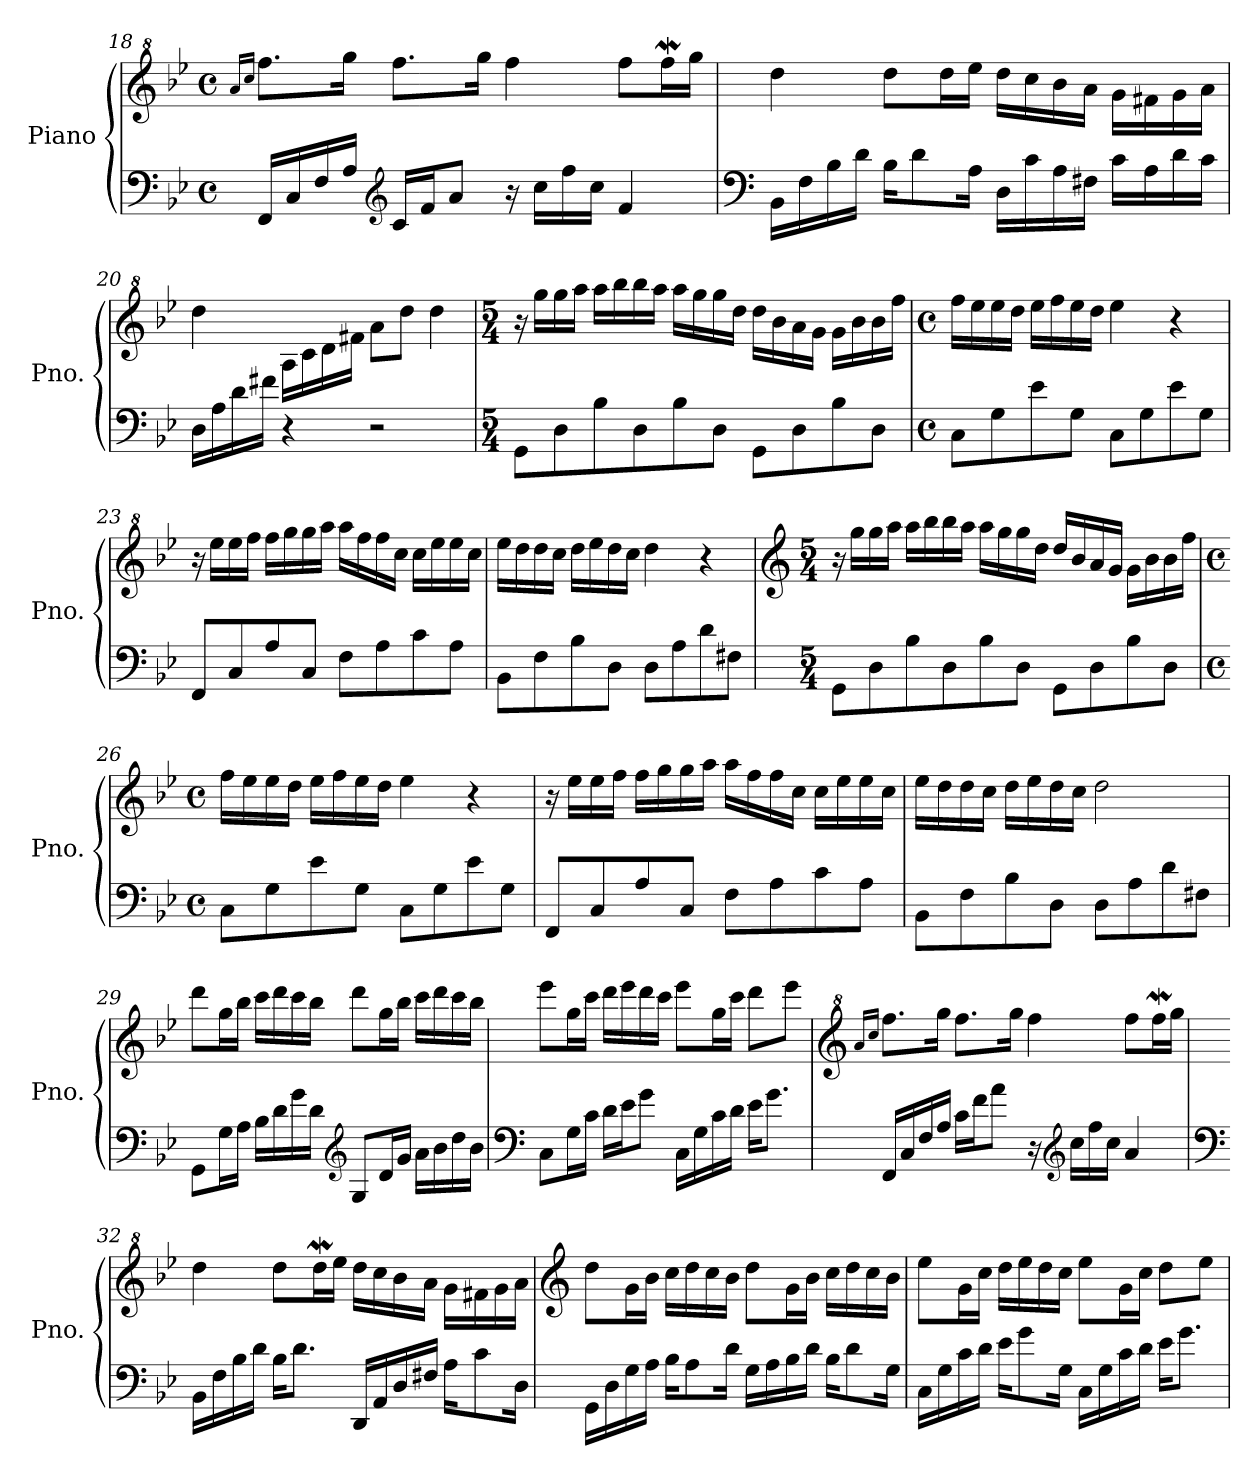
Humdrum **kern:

**kern	**kern
*part1	*part1
*staff2	*staff1
*I"Piano	*
*I'Pno.	*
*clefF4	*clefG^2
*k[b-e-]	*k[b-e-]
*M4/4	*M4/4
*met(c)	*met(c)
=18	=18
.	16qaa/LL
.	16qccc/JJ
16FF/LL	8.fff\L
16C/	.
16F/	.
16A</JJ	16ggg\Jk
*clefG2	*
16c/LL	8.fff\L
16f/J	.
8a</J	.
.	16ggg\Jk
16r	4fff\
16cc\LL	.
16ff<\	.
16cc\JJ	.
4f/	8fff\L
.	16fffW\L
.	16ggg\JJ
=19	=19
*clefF4	*
16BB-\LL	4ddd\
16F\	.
16B-\	.
16d\JJ	.
16B-\KL	8ddd\L
8d\	.
.	16ddd\L
16A\Jk	16eee-\JJ
16D\LL	16ddd\LL
16c\	16ccc\
16A\	16bb-\
16F#X\JJ	16aa\JJ
16c\LL	16gg\LL
16A\	16ff#X\
16d\	16gg\
16c\JJ	16aa\JJ
=20	=20
16D\LL	4ddd\
16A\	.
16d\	.
16f#X\JJ	.
4r	16a\LL
.	16cc\
.	16dd\
.	16ff#X\JJ
2r	8aa\L
.	8ddd\J
.	4ddd\
=21	=21
*M5/4	*M5/4
8GG\L	16r
.	16ggg\LL
8D\	16ggg\
.	16aaa\JJ
8B-\	16aaa\LL
.	16bbb-\
8D\	16bbb-\
.	16aaa\JJ
8B-\	16aaa\LL
.	16ggg\
8D\J	16ggg\
.	16ddd\JJ
8GG\L	16ddd\LL
.	16bb-\
8D\	16aa\
.	16gg\JJ
8B-\	16gg\LL
.	16bb-\
8D\J	16bb-\
.	16fff\JJ
=22	=22
*M4/4	*M4/4
*met(c)	*met(c)
8C\L	16fff\LL
.	16eee-\
8G\	16eee-\
.	16ddd\JJ
8e-\	16eee-\LL
.	16fff\
8G\J	16eee-\
.	16ddd\JJ
8C\L	4eee-\
8G\	.
8e-\	4r
8G\J	.
=23	=23
8FF/L	16r
.	16eee-\LL
8C/	16eee-\
.	16fff\JJ
8A/	16fff\LL
.	16ggg\
8C</J	16ggg\
.	16aaa\JJ
8F\L	16aaa\LL
.	16fff\
8A\	16fff\
.	16ccc\JJ
8c\	16ccc\LL
.	16eee-\
8A\J	16eee-\
.	16ccc\JJ
=24	=24
8BB-\L	16eee-\LL
.	16ddd\
8F\	16ddd\
.	16ccc\JJ
8B-\	16ddd\LL
.	16eee-\
8D\J	16ddd\
.	16ccc\JJ
8D\L	4ddd\
8A\	.
8d\	4r
8F#X\J	.
=25	=25
*	*clefG2
*M5/4	*M5/4
8GG\L	16r
.	16gg\LL
8D\	16gg\
.	16aa\JJ
8B-\	16aa\LL
.	16bb-\
8D\	16bb-\
.	16aa\JJ
8B-\	16aa\LL
.	16gg\
8D\J	16gg\
.	16dd\JJ
8GG\L	16dd/LL
.	16b-/
8D\	16a/
.	16g/JJ
8B-\	16g\LL
.	16b-\
8D\J	16b-\
.	16ff\JJ
=26	=26
*M4/4	*M4/4
*met(c)	*met(c)
8C\L	16ff\LL
.	16ee-\
8G\	16ee-\
.	16dd\JJ
8e-\	16ee-\LL
.	16ff\
8G\J	16ee-\
.	16dd\JJ
8C\L	4ee-\
8G\	.
8e-\	4r
8G\J	.
=27	=27
8FF/L	16r
.	16ee-\LL
8C/	16ee-\
.	16ff\JJ
8A/	16ff\LL
.	16gg\
8C</J	16gg\
.	16aa\JJ
8F\L	16aa\LL
.	16ff\
8A\	16ff\
.	16cc\JJ
8c\	16cc\LL
.	16ee-\
8A\J	16ee-\
.	16cc\JJ
=28	=28
8BB-\L	16ee-\LL
.	16dd\
8F\	16dd\
.	16cc\JJ
8B-\	16dd\LL
.	16ee-\
8D\J	16dd\
.	16cc\JJ
8D\L	2dd\
8A\	.
8d\	.
8F#X\J	.
=29	=29
8GG\L	8ddd\L
16G\L	16gg\L
16A\JJ	16bb-\JJ
16B-\LL	16ccc\LL
16d\	16ddd\
16g\	16ccc\
16d\JJ	16bb-\JJ
*clefG2	*
8G/L	8ddd\L
16d/L	16gg\L
16g/JJ	16bb-\JJ
16a\LL	16ccc\LL
16b-\	16ddd\
16dd\	16ccc\
16b-\JJ	16bb-\JJ
=30	=30
*clefF4	*
8C\L	8eee-\L
16G\L	16gg\L
16c\JJ	16ccc\JJ
16d\LL	16ddd\LL
16e-\J	16eee-\
8g\J	16ddd\
.	16ccc\JJ
16C\LL	8eee-\L
16G\	.
16c\	16gg\L
16d\JJ	16ccc\JJ
16e-\KL	8ddd\L
8.g\J	.
.	8eee-\J
=31	=31
*	*clefG^2
.	16qaa/LL
.	16qccc/JJ
16FF/LL	8.fff\L
16C/	.
16F/	.
16A/JJ	16ggg\Jk
16c\LL	8.fff\L
16f\J	.
8a\J	.
.	16ggg\Jk
16r	4fff\
*clefG2	*
16cc\LL	.
16ff\	.
16cc\JJ	.
4a/	8fff\L
.	16fffW\L
.	16ggg\JJ
=32	=32
*clefF4	*
16BB-\LL	4ddd\
16F\	.
16B-\	.
16d\JJ	.
16B-\KL	8ddd\L
8.d\J	.
.	16dddW\L
.	16eee-\JJ
16DD/LL	16ddd\LL
16AA/	16ccc\
16D/	16bb-\
16F#X/JJ	16aa\JJ
16A\KL	16gg\LL
8c\	16ff#X\
.	16gg\
16D\Jk	16aa\JJ
=33	=33
*	*clefG2
16GG\LL	8dd\L
16D\	.
16G\	16g\L
16A\JJ	16b-\JJ
16B-\KL	16cc\LL
8A\	16dd\
.	16cc\
16d\Jk	16b-\JJ
16G\LL	8dd\L
16A\	.
16B-\	16g\L
16d\JJ	16b-\JJ
16B-\KL	16cc\LL
8d\	16dd\
.	16cc\
16G\Jk	16b-\JJ
=34	=34
16C\LL	8ee-\L
16G\	.
16c\	16g\L
16d\JJ	16cc\JJ
16e-\KL	16dd\LL
8g\	16ee-\
.	16dd\
16G\Jk	16cc\JJ
16C\LL	8ee-\L
16G\	.
16c\	16g\L
16d\JJ	16cc\JJ
16e-\KL	8dd\L
8.g\J	.
.	8ee-\J
=	=
*-	*-
